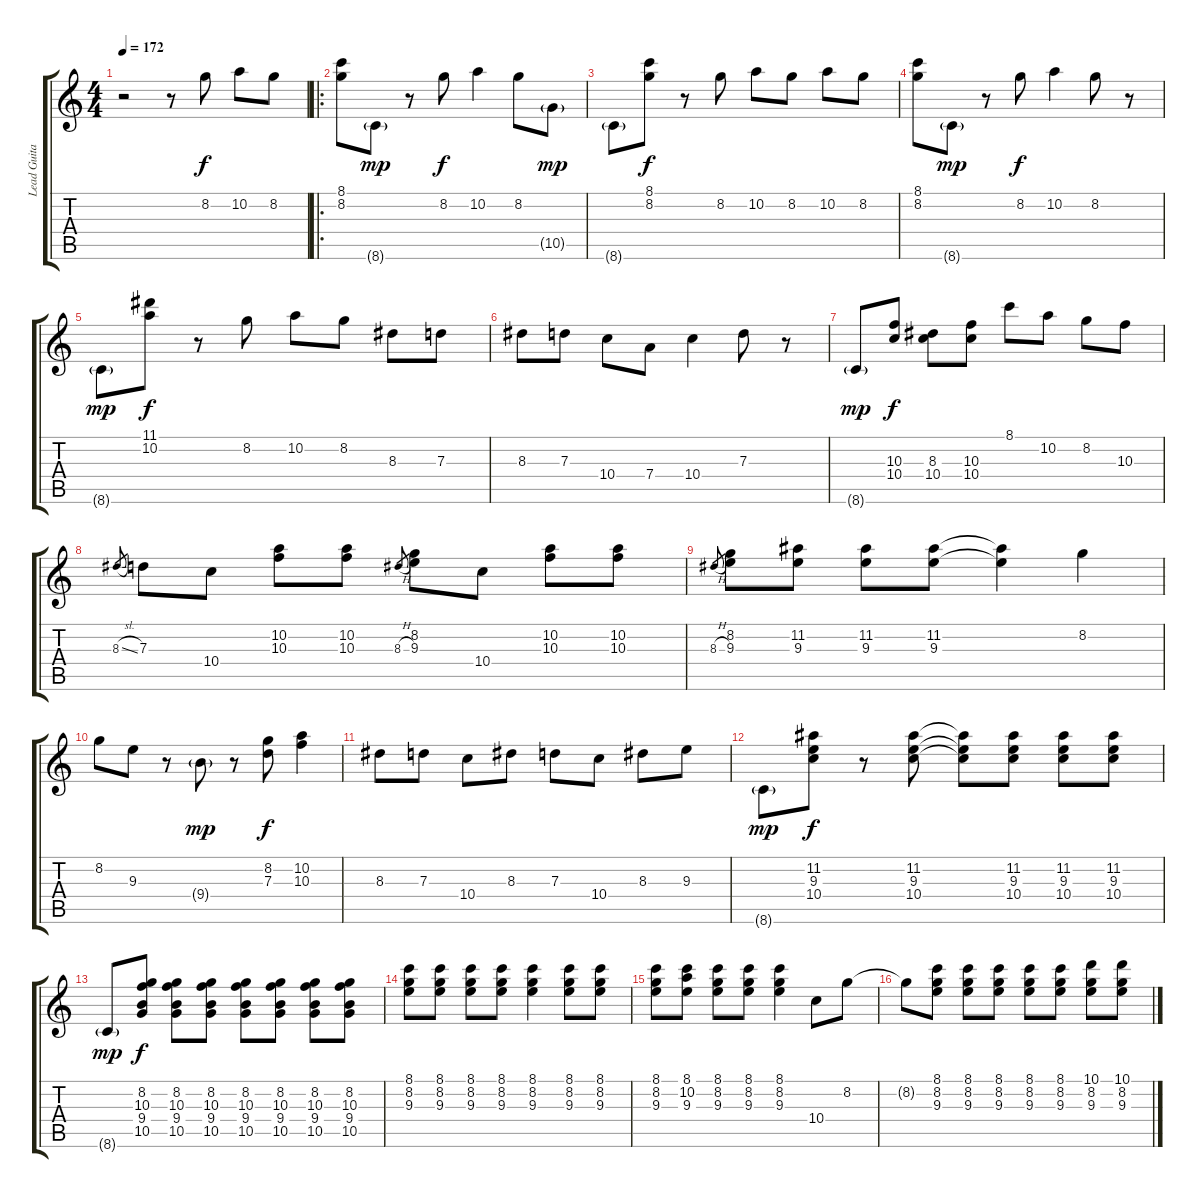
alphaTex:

\track ("Lead Guitar" "Lead Guita") {instrument electricguitarjazz}
\staff {score tabs}
\tuning (E4 B3 G3 D3 A2 E2) {hide}
\ts (4 4)
\tempo 172
\clef g2
\ks c
r.2{dy f instrument electricguitarjazz} r.8 8.2.8 10.2.8 8.2.8 |
\ro
(8.1 8.2).8 8.6{g}.8{dy mp} r.8 8.2.8{dy f} 10.2.4 8.2.8 10.5{g}.8{dy mp} |
8.6{g}.8 (8.1 8.2).8{dy f} r.8 8.2.8 10.2.8 8.2.8 10.2.8 8.2.8 |
(8.1 8.2).8 8.6{g}.8{dy mp} r.8 8.2.8{dy f} 10.2.4 8.2.8 r.8 |
8.6{g}.8{dy mp} (11.1 10.2).8{dy f} r.8 8.2.8 10.2.8 8.2.8 8.3.8 7.3.8 |
8.3.8 7.3.8 10.4.8 7.4.8 10.4.4 7.3.8 r.8 |
8.6{g}.8{dy mp} (10.3 10.4).8{dy f} (8.3 10.4).8 (10.3 10.4).8 8.1.8 10.2.8 8.2.8 10.3.8 |
8.3{sl}.8{gr} 7.3.8 10.4.8 (10.2 10.3).8 (10.2 10.3).8 8.3{h}.8{gr} (8.2 9.3).8 10.4.8 (10.2 10.3).8 (10.2 10.3).8 |
8.3{h}.8{gr} (8.2 9.3).8 (11.2 9.3).8 (11.2 9.3).8 (11.2 9.3).8 (11.2{t} 9.3{t}).4 8.2.4 |
8.2.8 9.3.8 r.8 9.4{g}.8{dy mp} r.8 (8.2 7.3).8{dy f} (10.2 10.3).4 |
8.3.8 7.3.8 10.4.8 8.3.8 7.3.8 10.4.8 8.3.8 9.3.8 |
8.6{g}.8{dy mp} (11.2 9.3 10.4).8{dy f} r.8 (11.2 9.3 10.4).8 (11.2{t} 9.3{t} 10.4{t}).8 (11.2 9.3 10.4).8 (11.2 9.3 10.4).8 (11.2 9.3 10.4).8 |
8.6{g}.8{dy mp} (8.2 10.3 9.4 10.5).8{dy f} (8.2 10.3 9.4 10.5).8 (8.2 10.3 9.4 10.5).8 (8.2 10.3 9.4 10.5).8 (8.2 10.3 9.4 10.5).8 (8.2 10.3 9.4 10.5).8 (8.2 10.3 9.4 10.5).8 |
(8.1 8.2 9.3).8 (8.1 8.2 9.3).8 (8.1 8.2 9.3).8 (8.1 8.2 9.3).8 (8.1 8.2 9.3).4 (8.1 8.2 9.3).8 (8.1 8.2 9.3).8 |
(8.1 8.2 9.3).8 (8.1 10.2 9.3).8 (8.1 8.2 9.3).8 (8.1 8.2 9.3).8 (8.1 8.2 9.3).4 10.4.8 8.2.8 |
8.2{t}.8 (8.1 8.2 9.3).8 (8.1 8.2 9.3).8 (8.1 8.2 9.3).8 (8.1 8.2 9.3).8 (8.1 8.2 9.3).8 (10.1 8.2 9.3).8 (10.1 8.2 9.3).8
